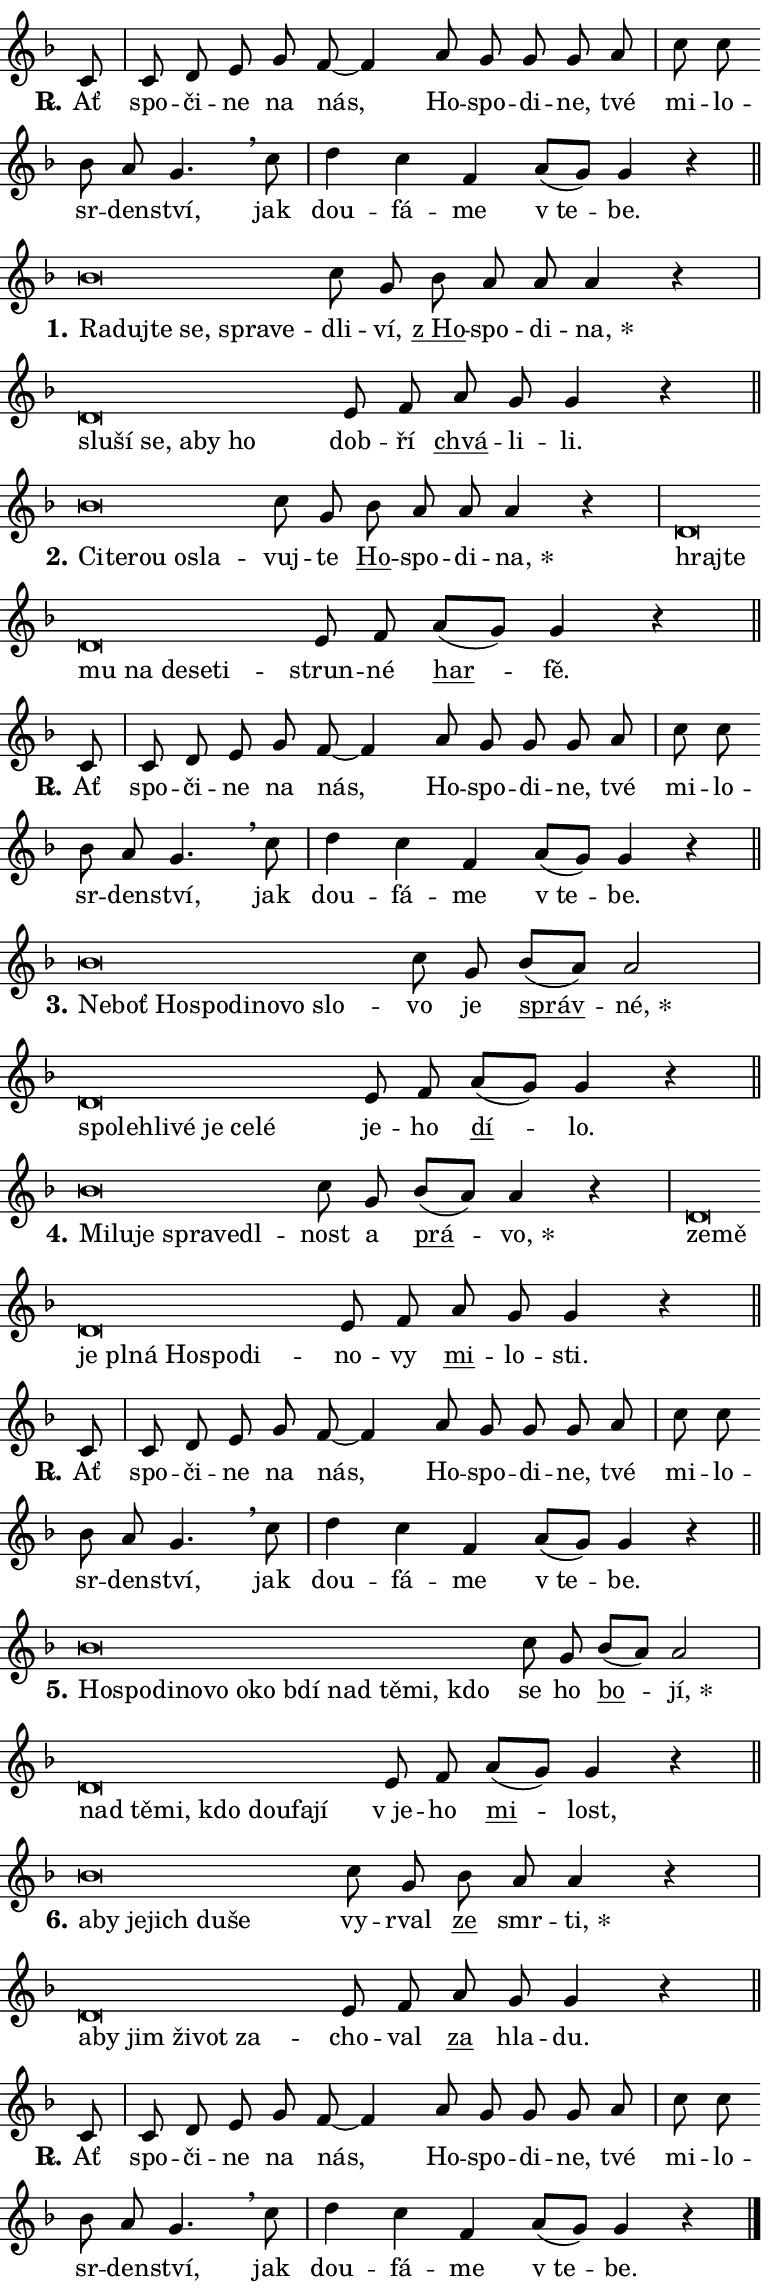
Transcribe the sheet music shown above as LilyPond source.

\version "2.24.0"
\header { tagline = "" }
\paper {
  indent = 0\cm
  top-margin = 0\cm
  right-margin = 0.13\cm % to fit lyric hyphens
  bottom-margin = 0\cm
  left-margin = 0\cm
  paper-width = 13\cm
  page-breaking = #ly:one-page-breaking
  system-system-spacing.basic-distance = #11
  score-system-spacing.basic-distance = #11
  ragged-last = ##f
}


%% Author: Thomas Morley
%% https://lists.gnu.org/archive/html/lilypond-user/2020-05/msg00002.html
#(define (line-position grob)
"Returns position of @var[grob} in current system:
   @code{'start}, if at first time-step
   @code{'end}, if at last time-step
   @code{'middle} otherwise
"
  (let* ((col (ly:item-get-column grob))
         (ln (ly:grob-object col 'left-neighbor))
         (rn (ly:grob-object col 'right-neighbor))
         (col-to-check-left (if (ly:grob? ln) ln col))
         (col-to-check-right (if (ly:grob? rn) rn col))
         (break-dir-left
           (and
             (ly:grob-property col-to-check-left 'non-musical #f)
             (ly:item-break-dir col-to-check-left)))
         (break-dir-right
           (and
             (ly:grob-property col-to-check-right 'non-musical #f)
             (ly:item-break-dir col-to-check-right))))
        (cond ((eqv? 1 break-dir-left) 'start)
              ((eqv? -1 break-dir-right) 'end)
              (else 'middle))))

#(define (tranparent-at-line-position vctor)
  (lambda (grob)
  "Relying on @code{line-position} select the relevant enry from @var{vctor}.
Used to determine transparency,"
    (case (line-position grob)
      ((end) (not (vector-ref vctor 0)))
      ((middle) (not (vector-ref vctor 1)))
      ((start) (not (vector-ref vctor 2))))))

noteHeadBreakVisibility =
#(define-music-function (break-visibility)(vector?)
"Makes @code{NoteHead}s transparent relying on @var{break-visibility}"
#{
  \override NoteHead.transparent =
    #(tranparent-at-line-position break-visibility)
#})

#(define delete-ledgers-for-transparent-note-heads
  (lambda (grob)
    "Reads whether a @code{NoteHead} is transparent.
If so this @code{NoteHead} is removed from @code{'note-heads} from
@var{grob}, which is supposed to be @code{LedgerLineSpanner}.
As a result ledgers are not printed for this @code{NoteHead}"
    (let* ((nhds-array (ly:grob-object grob 'note-heads))
           (nhds-list
             (if (ly:grob-array? nhds-array)
                 (ly:grob-array->list nhds-array)
                 '()))
           ;; Relies on the transparent-property being done before
           ;; Staff.LedgerLineSpanner.after-line-breaking is executed.
           ;; This is fragile ...
           (to-keep
             (remove
               (lambda (nhd)
                 (ly:grob-property nhd 'transparent #f))
               nhds-list)))
      ;; TODO find a better method to iterate over grob-arrays, similiar
      ;; to filter/remove etc for lists
      ;; For now rebuilt from scratch
      (set! (ly:grob-object grob 'note-heads)  '())
      (for-each
        (lambda (nhd)
          (ly:pointer-group-interface::add-grob grob 'note-heads nhd))
        to-keep))))

squashNotes = {
  \override NoteHead.X-extent = #'(-0.2 . 0.2)
  \override NoteHead.Y-extent = #'(-0.75 . 0)
  \override NoteHead.stencil =
    #(lambda (grob)
       (let ((pos (ly:grob-property grob 'staff-position)))
         (begin
           (if (< pos -7) (display "ERROR: Lower brevis then expected\n") (display ""))
           (if (<= pos -6) ly:text-interface::print ly:note-head::print))))
}
unSquashNotes = {
  \revert NoteHead.X-extent
  \revert NoteHead.Y-extent
  \revert NoteHead.stencil
}

hideNotes = \noteHeadBreakVisibility #begin-of-line-visible
unHideNotes = \noteHeadBreakVisibility #all-visible

% work-around for resetting accidentals
% https://lilypond.org/doc/v2.23/Documentation/notation/displaying-rhythms#unmetered-music
cadenzaMeasure = {
  \cadenzaOff
  \partial 1024 s1024
  \cadenzaOn
}

#(define-markup-command (accent layout props text) (markup?)
  "Underline accented syllable"
  (interpret-markup layout props
    #{\markup \override #'(offset . 4.3) \underline { #text }#}))

responsum = \markup \concat {
  "R" \hspace #-1.05 \path #0.1 #'((moveto 0 0.07) (lineto 0.9 0.8)) \hspace #0.05 "."
}

spaceSize = #0.6828661417322834 % exact space size for TeX Gyre Schola

\layout {
  \context {
    \Staff
    \remove "Time_signature_engraver"
    \override LedgerLineSpanner.after-line-breaking = #delete-ledgers-for-transparent-note-heads
  }
  \context {
    \Lyrics {
      \override LyricSpace.minimum-distance = \spaceSize
      \override LyricText.font-name = #"TeX Gyre Schola"
      \override LyricText.font-size = 1
      \override StanzaNumber.font-name = #"TeX Gyre Schola Bold"
      \override StanzaNumber.font-size = 1
    }
  }
  \context {
    \Score 
    \override NoteHead.text =
      #(lambda (grob) 
        (let ((pos (ly:grob-property grob 'staff-position)))
          #{\markup {
            \combine
              \halign #-0.55 \raise #(if (= pos -6) 0 0.5) \override #'(thickness . 2) \draw-line #'(3.2 . 0)
              \musicglyph "noteheads.sM1"
          }#}))
  }
}

% magnetic-lyrics.ily
%
%   written by
%     Jean Abou Samra <jean@abou-samra.fr>
%     Werner Lemberg <wl@gnu.org>
%
%   adapted by
%     Jiri Hon <jiri.hon@gmail.com>
%
% Version 2022-Apr-15

% https://www.mail-archive.com/lilypond-user@gnu.org/msg149350.html

#(define (Left_hyphen_pointer_engraver context)
   "Collect syllable-hyphen-syllable occurrences in lyrics and store
them in properties.  This engraver only looks to the left.  For
example, if the lyrics input is @code{foo -- bar}, it does the
following.

@itemize @bullet
@item
Set the @code{text} property of the @code{LyricHyphen} grob between
@q{foo} and @q{bar} to @code{foo}.

@item
Set the @code{left-hyphen} property of the @code{LyricText} grob with
text @q{foo} to the @code{LyricHyphen} grob between @q{foo} and
@q{bar}.
@end itemize

Use this auxiliary engraver in combination with the
@code{lyric-@/text::@/apply-@/magnetic-@/offset!} hook."
   (let ((hyphen #f)
         (text #f))
     (make-engraver
      (acknowledgers
       ((lyric-syllable-interface engraver grob source-engraver)
        (set! text grob)))
      (end-acknowledgers
       ((lyric-hyphen-interface engraver grob source-engraver)
        ;(when (not (grob::has-interface grob 'lyric-space-interface))
          (set! hyphen grob)));)
      ((stop-translation-timestep engraver)
       (when (and text hyphen)
         (ly:grob-set-object! text 'left-hyphen hyphen))
       (set! text #f)
       (set! hyphen #f)))))

#(define (lyric-text::apply-magnetic-offset! grob)
   "If the space between two syllables is less than the value in
property @code{LyricText@/.details@/.squash-threshold}, move the right
syllable to the left so that it gets concatenated with the left
syllable.

Use this function as a hook for
@code{LyricText@/.after-@/line-@/breaking} if the
@code{Left_@/hyphen_@/pointer_@/engraver} is active."
   (let ((hyphen (ly:grob-object grob 'left-hyphen #f)))
     (when hyphen
       (let ((left-text (ly:spanner-bound hyphen LEFT)))
         (when (grob::has-interface left-text 'lyric-syllable-interface)
           (let* ((common (ly:grob-common-refpoint grob left-text X))
                  (this-x-ext (ly:grob-extent grob common X))
                  (left-x-ext
                   (begin
                     ;; Trigger magnetism for left-text.
                     (ly:grob-property left-text 'after-line-breaking)
                     (ly:grob-extent left-text common X)))
                  ;; `delta` is the gap width between two syllables.
                  (delta (- (interval-start this-x-ext)
                            (interval-end left-x-ext)))
                  (details (ly:grob-property grob 'details))
                  (threshold (assoc-get 'squash-threshold details 0.2)))
             (when (< delta threshold)
               (let* (;; We have to manipulate the input text so that
                      ;; ligatures crossing syllable boundaries are not
                      ;; disabled.  For languages based on the Latin
                      ;; script this is essentially a beautification.
                      ;; However, for non-Western scripts it can be a
                      ;; necessity.
                      (lt (ly:grob-property left-text 'text))
                      (rt (ly:grob-property grob 'text))
                      (is-space (grob::has-interface hyphen 'lyric-space-interface))
                      (space (if is-space " " ""))
                      (extra-delta (if is-space spaceSize 0))
                      ;; Append new syllable.
                      (ltrt-space (if (and (string? lt) (string? rt))
                                (string-append lt space rt)
                                (make-concat-markup (list lt space rt))))
                      ;; Right-align `ltrt` to the right side.
                      (ltrt-space-markup (grob-interpret-markup
                               grob
                               (make-translate-markup
                                (cons (interval-length this-x-ext) 0)
                                (make-right-align-markup ltrt-space)))))
                 (begin
                   ;; Don't print `left-text`.
                   (ly:grob-set-property! left-text 'stencil #f)
                   ;; Set text and stencil (which holds all collected
                   ;; syllables so far) and shift it to the left.
                   (ly:grob-set-property! grob 'text ltrt-space)
                   (ly:grob-set-property! grob 'stencil ltrt-space-markup)
                   (ly:grob-translate-axis! grob (- (- delta extra-delta)) X))))))))))


#(define (lyric-hyphen::displace-bounds-first grob)
   ;; Make very sure this callback isn't triggered too early.
   (let ((left (ly:spanner-bound grob LEFT))
         (right (ly:spanner-bound grob RIGHT)))
     (ly:grob-property left 'after-line-breaking)
     (ly:grob-property right 'after-line-breaking)
     (ly:lyric-hyphen::print grob)))

squashThreshold = #0.4

\layout {
  \context {
    \Lyrics
    \consists #Left_hyphen_pointer_engraver
    \override LyricText.after-line-breaking =
      #lyric-text::apply-magnetic-offset!
    \override LyricHyphen.stencil = #lyric-hyphen::displace-bounds-first
    \override LyricText.details.squash-threshold = \squashThreshold
    \override LyricHyphen.minimum-distance = 0
    \override LyricHyphen.minimum-length = \squashThreshold
  }
}

squashText = \override LyricText.details.squash-threshold = 9999
unSquashText = \override LyricText.details.squash-threshold = \squashThreshold

leftText = \override LyricText.self-alignment-X = #LEFT
unLeftText = \revert LyricText.self-alignment-X

starOffset = #(lambda (grob) 
                (let ((x_offset (ly:self-alignment-interface::aligned-on-x-parent grob)))
                  (if (= x_offset 0) 0 (+ x_offset 1.2))))

star = #(define-music-function (syllable)(string?)
"Append star separator at the end of a syllable"
#{
  \once \override LyricText.X-offset = #starOffset
  \lyricmode { \markup {
    #syllable
    \override #'((font-name . "TeX Gyre Schola Bold")) \hspace #0.2 \lower #0.65 \larger "*"
  } }
#})

starAccent = #(define-music-function (syllable)(string?)
"Append star separator at the end of a syllable and make accent"
#{
  \once \override LyricText.X-offset = #starOffset
  \lyricmode { \markup {
    \accent #syllable
    \override #'((font-name . "TeX Gyre Schola Bold")) \hspace #0.2 \lower #0.65 \larger "*"
  } }
#})

breath = #(define-music-function (syllable)(string?)
"Append breathing indicator at the end of a syllable"
#{
  \lyricmode { \markup { #syllable "+" } }
#})

optionalBreath = #(define-music-function (syllable)(string?)
"Append optional breathing indicator at the end of a syllable"
#{
  \lyricmode { \markup { #syllable "(+)" } }
#})


\score {
    <<
        \new Voice = "melody" { \cadenzaOn \key f \major \relative { c'8 \cadenzaMeasure \bar "|" c d e \bar "" g f~ f4 \bar "" a8 g \bar "" g g a \cadenzaMeasure \bar "|" c c \bar "" bes a g4. \breathe c8 \cadenzaMeasure \bar "|" d4 c \bar "" f, a8[( g)] g4 r \cadenzaMeasure \bar "||" \break } }
        \new Lyrics \lyricsto "melody" { \lyricmode { \set stanza = \responsum
Ať spo -- či -- ne na nás, Ho -- spo -- di -- ne, tvé mi -- lo -- sr -- den -- ství, jak dou -- fá -- me "v te" -- be. } }
    >>
    \layout {}
}

\score {
    <<
        \new Voice = "melody" { \cadenzaOn \key f \major \relative { \squashNotes bes'\breve*1/16 \hideNotes \breve*1/16 \bar "" \breve*1/16 \bar "" \breve*1/16 \bar "" \breve*1/16 \breve*1/16 \bar "" \unHideNotes \unSquashNotes c8 g \bar "" bes a a a4 r \cadenzaMeasure \bar "|" \squashNotes d,\breve*1/16 \hideNotes \breve*1/16 \bar "" \breve*1/16 \bar "" \breve*1/16 \bar "" \breve*1/16 \breve*1/16 \bar "" \unHideNotes \unSquashNotes e8 f \bar "" a g g4 r \cadenzaMeasure \bar "||" \break } }
        \new Lyrics \lyricsto "melody" { \lyricmode { \set stanza = "1."
\leftText Ra -- \squashText duj -- te se, spra -- ve -- \unLeftText \unSquashText dli -- ví, \markup \accent "z Ho" -- spo -- di -- \star na, \leftText slu -- \squashText ší se, a -- by ho \unLeftText \unSquashText dob -- ří \markup \accent chvá -- li -- li. } }
    >>
    \layout {}
}

\score {
    <<
        \new Voice = "melody" { \cadenzaOn \key f \major \relative { \squashNotes bes'\breve*1/16 \hideNotes \breve*1/16 \bar "" \breve*1/16 \bar "" \breve*1/16 \breve*1/16 \bar "" \unHideNotes \unSquashNotes c8 g \bar "" bes a a a4 r \cadenzaMeasure \bar "|" \squashNotes d,\breve*1/16 \hideNotes \breve*1/16 \bar "" \breve*1/16 \bar "" \breve*1/16 \bar "" \breve*1/16 \bar "" \breve*1/16 \breve*1/16 \bar "" \unHideNotes \unSquashNotes e8 f \bar "" a[( g)] g4 r \cadenzaMeasure \bar "||" \break } }
        \new Lyrics \lyricsto "melody" { \lyricmode { \set stanza = "2."
\leftText Ci -- \squashText te -- rou o -- sla -- \unLeftText \unSquashText vuj -- te \markup \accent Ho -- spo -- di -- \star na, \leftText hraj -- \squashText te mu na de -- se -- ti -- \unLeftText \unSquashText strun -- né \markup \accent har -- fě. } }
    >>
    \layout {}
}

\score {
    <<
        \new Voice = "melody" { \cadenzaOn \key f \major \relative { c'8 \cadenzaMeasure \bar "|" c d e \bar "" g f~ f4 \bar "" a8 g \bar "" g g a \cadenzaMeasure \bar "|" c c \bar "" bes a g4. \breathe c8 \cadenzaMeasure \bar "|" d4 c \bar "" f, a8[( g)] g4 r \cadenzaMeasure \bar "||" \break } }
        \new Lyrics \lyricsto "melody" { \lyricmode { \set stanza = \responsum
Ať spo -- či -- ne na nás, Ho -- spo -- di -- ne, tvé mi -- lo -- sr -- den -- ství, jak dou -- fá -- me "v te" -- be. } }
    >>
    \layout {}
}

\score {
    <<
        \new Voice = "melody" { \cadenzaOn \key f \major \relative { \squashNotes bes'\breve*1/16 \hideNotes \breve*1/16 \bar "" \breve*1/16 \bar "" \breve*1/16 \bar "" \breve*1/16 \bar "" \breve*1/16 \bar "" \breve*1/16 \breve*1/16 \bar "" \unHideNotes \unSquashNotes c8 g \bar "" bes[( a)] a2 \cadenzaMeasure \bar "|" \squashNotes d,\breve*1/16 \hideNotes \breve*1/16 \bar "" \breve*1/16 \bar "" \breve*1/16 \bar "" \breve*1/16 \bar "" \breve*1/16 \breve*1/16 \bar "" \unHideNotes \unSquashNotes e8 f \bar "" a[( g)] g4 r \cadenzaMeasure \bar "||" \break } }
        \new Lyrics \lyricsto "melody" { \lyricmode { \set stanza = "3."
\leftText Ne -- \squashText boť Ho -- spo -- di -- no -- vo slo -- \unLeftText \unSquashText vo je \markup \accent správ -- \star né, \leftText spo -- \squashText leh -- li -- vé je ce -- lé \unLeftText \unSquashText je -- ho \markup \accent dí -- lo. } }
    >>
    \layout {}
}

\score {
    <<
        \new Voice = "melody" { \cadenzaOn \key f \major \relative { \squashNotes bes'\breve*1/16 \hideNotes \breve*1/16 \bar "" \breve*1/16 \bar "" \breve*1/16 \bar "" \breve*1/16 \breve*1/16 \bar "" \unHideNotes \unSquashNotes c8 g \bar "" bes[( a)] a4 r \cadenzaMeasure \bar "|" \squashNotes d,\breve*1/16 \hideNotes \breve*1/16 \bar "" \breve*1/16 \bar "" \breve*1/16 \bar "" \breve*1/16 \bar "" \breve*1/16 \bar "" \breve*1/16 \breve*1/16 \bar "" \unHideNotes \unSquashNotes e8 f \bar "" a g g4 r \cadenzaMeasure \bar "||" \break } }
        \new Lyrics \lyricsto "melody" { \lyricmode { \set stanza = "4."
\leftText Mi -- \squashText lu -- je spra -- ve -- dl -- \unLeftText \unSquashText nost a \markup \accent prá -- \star vo, \leftText ze -- \squashText mě je pl -- ná Ho -- spo -- di -- \unLeftText \unSquashText no -- vy \markup \accent mi -- lo -- sti. } }
    >>
    \layout {}
}

\score {
    <<
        \new Voice = "melody" { \cadenzaOn \key f \major \relative { c'8 \cadenzaMeasure \bar "|" c d e \bar "" g f~ f4 \bar "" a8 g \bar "" g g a \cadenzaMeasure \bar "|" c c \bar "" bes a g4. \breathe c8 \cadenzaMeasure \bar "|" d4 c \bar "" f, a8[( g)] g4 r \cadenzaMeasure \bar "||" \break } }
        \new Lyrics \lyricsto "melody" { \lyricmode { \set stanza = \responsum
Ať spo -- či -- ne na nás, Ho -- spo -- di -- ne, tvé mi -- lo -- sr -- den -- ství, jak dou -- fá -- me "v te" -- be. } }
    >>
    \layout {}
}

\score {
    <<
        \new Voice = "melody" { \cadenzaOn \key f \major \relative { \squashNotes bes'\breve*1/16 \hideNotes \breve*1/16 \bar "" \breve*1/16 \bar "" \breve*1/16 \bar "" \breve*1/16 \bar "" \breve*1/16 \bar "" \breve*1/16 \bar "" \breve*1/16 \bar "" \breve*1/16 \bar "" \breve*1/16 \bar "" \breve*1/16 \breve*1/16 \bar "" \unHideNotes \unSquashNotes c8 g \bar "" bes[( a)] a2 \cadenzaMeasure \bar "|" \squashNotes d,\breve*1/16 \hideNotes \breve*1/16 \bar "" \breve*1/16 \bar "" \breve*1/16 \bar "" \breve*1/16 \bar "" \breve*1/16 \breve*1/16 \bar "" \unHideNotes \unSquashNotes e8 f \bar "" a[( g)] g4 r \cadenzaMeasure \bar "||" \break } }
        \new Lyrics \lyricsto "melody" { \lyricmode { \set stanza = "5."
\leftText Ho -- \squashText spo -- di -- no -- vo o -- ko bdí nad tě -- mi, kdo \unLeftText \unSquashText se ho \markup \accent bo -- \star jí, \leftText nad \squashText tě -- mi, kdo dou -- fa -- jí \unLeftText \unSquashText "v je" -- ho \markup \accent mi -- lost, } }
    >>
    \layout {}
}

\score {
    <<
        \new Voice = "melody" { \cadenzaOn \key f \major \relative { \squashNotes bes'\breve*1/16 \hideNotes \breve*1/16 \bar "" \breve*1/16 \bar "" \breve*1/16 \bar "" \breve*1/16 \breve*1/16 \bar "" \unHideNotes \unSquashNotes c8 g \bar "" bes a a4 r \cadenzaMeasure \bar "|" \squashNotes d,\breve*1/16 \hideNotes \breve*1/16 \bar "" \breve*1/16 \bar "" \breve*1/16 \bar "" \breve*1/16 \breve*1/16 \bar "" \unHideNotes \unSquashNotes e8 f \bar "" a g g4 r \cadenzaMeasure \bar "||" \break } }
        \new Lyrics \lyricsto "melody" { \lyricmode { \set stanza = "6."
\leftText a -- \squashText by je -- jich du -- še \unLeftText \unSquashText vy -- rval \markup \accent ze smr -- \star ti, \leftText a -- \squashText by jim ži -- vot za -- \unLeftText \unSquashText cho -- val \markup \accent za hla -- du. } }
    >>
    \layout {}
}

\score {
    <<
        \new Voice = "melody" { \cadenzaOn \key f \major \relative { c'8 \cadenzaMeasure \bar "|" c d e \bar "" g f~ f4 \bar "" a8 g \bar "" g g a \cadenzaMeasure \bar "|" c c \bar "" bes a g4. \breathe c8 \cadenzaMeasure \bar "|" d4 c \bar "" f, a8[( g)] g4 r \cadenzaMeasure \bar "||" \break } \bar "|." }
        \new Lyrics \lyricsto "melody" { \lyricmode { \set stanza = \responsum
Ať spo -- či -- ne na nás, Ho -- spo -- di -- ne, tvé mi -- lo -- sr -- den -- ství, jak dou -- fá -- me "v te" -- be. } }
    >>
    \layout {}
}
